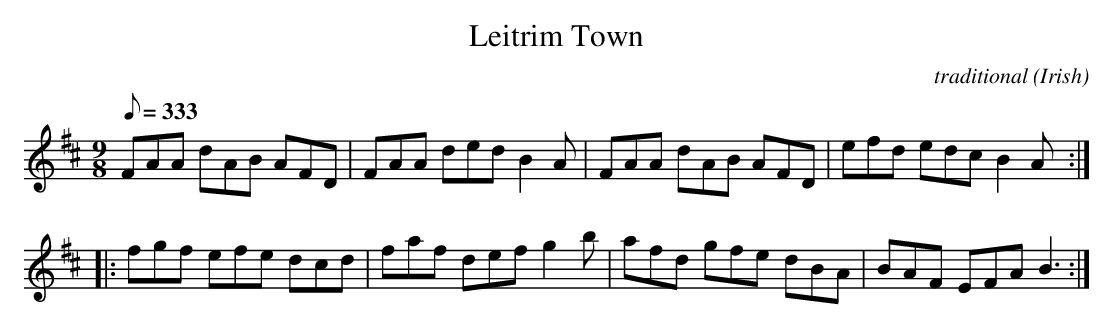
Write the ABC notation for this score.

X:1
T:Leitrim Town
C:traditional
O:Irish
L:1/8
Q:333
M:9/8
K:D
FAA dAB AFD|FAA ded B2 A|FAA dAB AFD|efd edc B2 A:|
|:fgf efe dcd|faf def g2b|afd gfe dBA|BAF EFA B3:|
